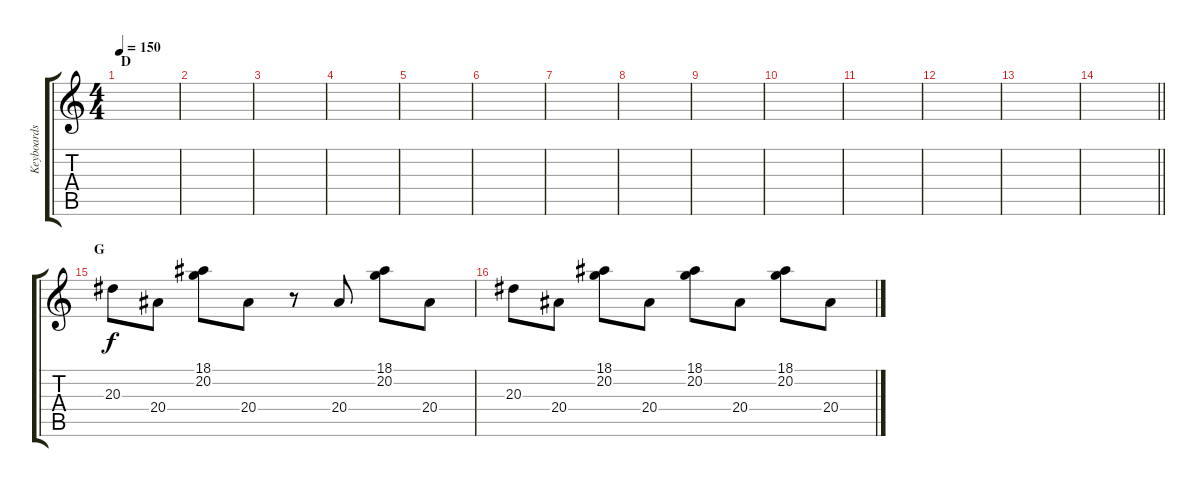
\track ("Keyboards" "Keyboards") {instrument tremolostrings}
\staff {score tabs}
\tuning (E4 B3 G3 D3 A2 E2) {hide}
\ts (4 4)
\section ("" "D")
\tempo 150
\clef g2
\ks c
|
|
|
|
|
|
|
|
|
|
|
|
|
\barLineRight lightlight
|
\section ("" "G")
20.3.8 20.4.8 (18.1 20.2).8 20.4.8 r.8 20.4.8 (18.1 20.2).8 20.4.8 |
20.3.8 20.4.8 (18.1 20.2).8 20.4.8 (18.1 20.2).8 20.4.8 (18.1 20.2).8 20.4.8
